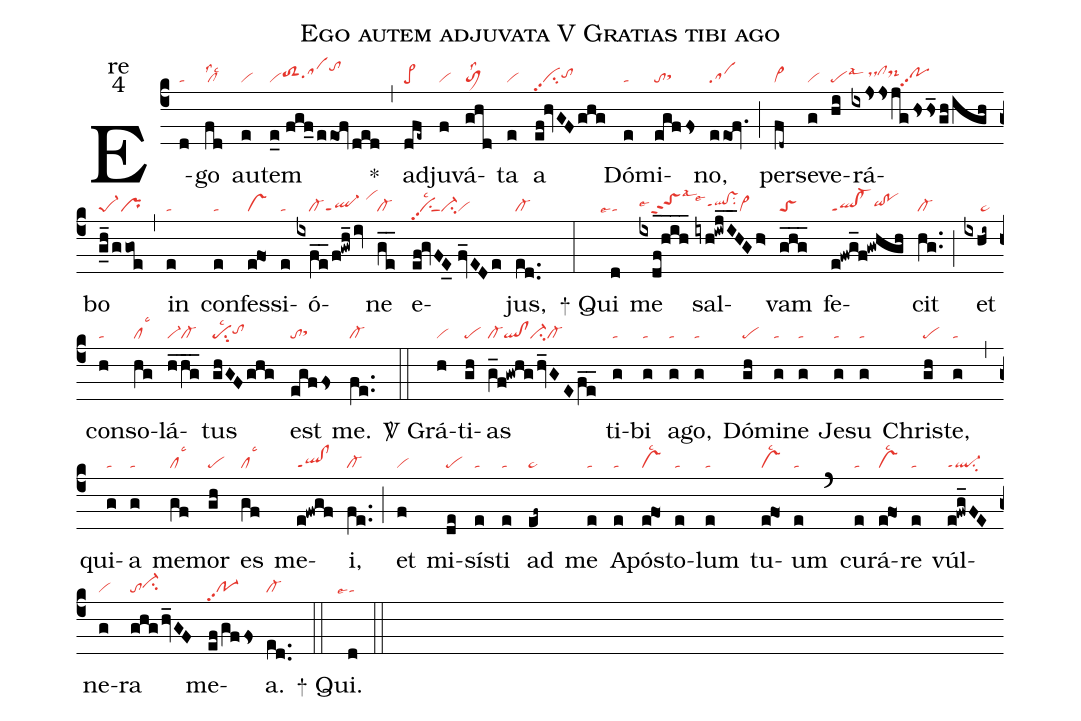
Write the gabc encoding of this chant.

name:Ego autem adjuvata V Gratias tibi ago;
office-part:re;
mode:4;
nabc-lines:1;
%%
(c4) E(d|ta)go(fd|cllss2lsc2) au(e|vi)tem(e_0//fgf_/eeof/ded|vitoS2hhsahhtohk) <sp>*</sp>(,) ad(dfe~|pe>)ju(f|vi)vá(ghd|toM1lss2)ta(e|vi) a(ef!hvGF/ghg|cipp2tohh) Dó(e|ta)mi(egffs|tosthh)no,(eeof.|sa) (;) per(fd~|vi>)se(g|vi)ve(hi|pelsal3)rá(ixjsjsjg/hshs_/gh/igh|/////dshiclhids-hipohhpp2)bo(g_h_/ggoe|pe-1pr) (,) in(e|ta) con(e|ta)fes(efO1|vs)si(e|ta)ó(ixfe__/f!gwh_/iv|////cl-ql-ppt1/vihk)ne(ge__|cl-) e(ef!gvFE_0//fv_EDe|visu1sut1pp2lsc2ci-vi)jus,(ed..|cl-) (:)

<sp>+</sp> Qui(d|```talse4) me(ixdf_!hih___|toShippt2lse4lsal3) sal(iyh!iwjI__HGh>|qlhh!vshhppt1su2lse4vi>)vam(ghg___|toS) fe(e!fwg_f!gwhgh|ql!cl-ppt1qihh!pohh)cit(hg..|cl-) (;) et(ixhi~|/////pe~) con(h|ta)so(hg|cllsc3)lá(h_hg__|vi-cl-)tus(ghGFghg|pesu2lsc2tohh) est(egffs|tosthh) me.(fe..|cl-) (::)

<sp>V/</sp> Grá(h|vi)ti(gh|pe)as(g_f!gwhg/hv_GEfe__|cl-ql!clci-cl-) ti(g|ta)bi(g|ta) a(g|ta)go,(g|ta) Dó(gh|pe)mi(g|ta)ne(g|ta) Je(g|ta)su(g|ta) Chris(gh|pe)te,(g|ta) (,) qui(g|ta)a(g|ta) me(gf|cllsc3)mor(gh|pe) es(gf|cllsc3) me(e!fwgf|ql!clppt1)i,(fe..|cl-) (;) et(f|vi) mi(de|pe)sís(e|ta)ti(e|ta) ad(ef~|pe~) me(e|ta) A(e|ta)pós(efO1|vslsc2)to(e|ta)lum(e|ta) tu(efO1|vslsc2)um(e|ta) (`) cu(e|ta)rá(efO1|vslsc2)re(e|ta) vúl(e!fwg_FE|ql-ppt1su2)ne(g|vi)ra(ghg/hv_GF|toci-hh) me(ef/gffs|po-1pp2)a.(ed..|cl-) (::)

<sp>+</sp> Qui.(d|```talse4) (::)
